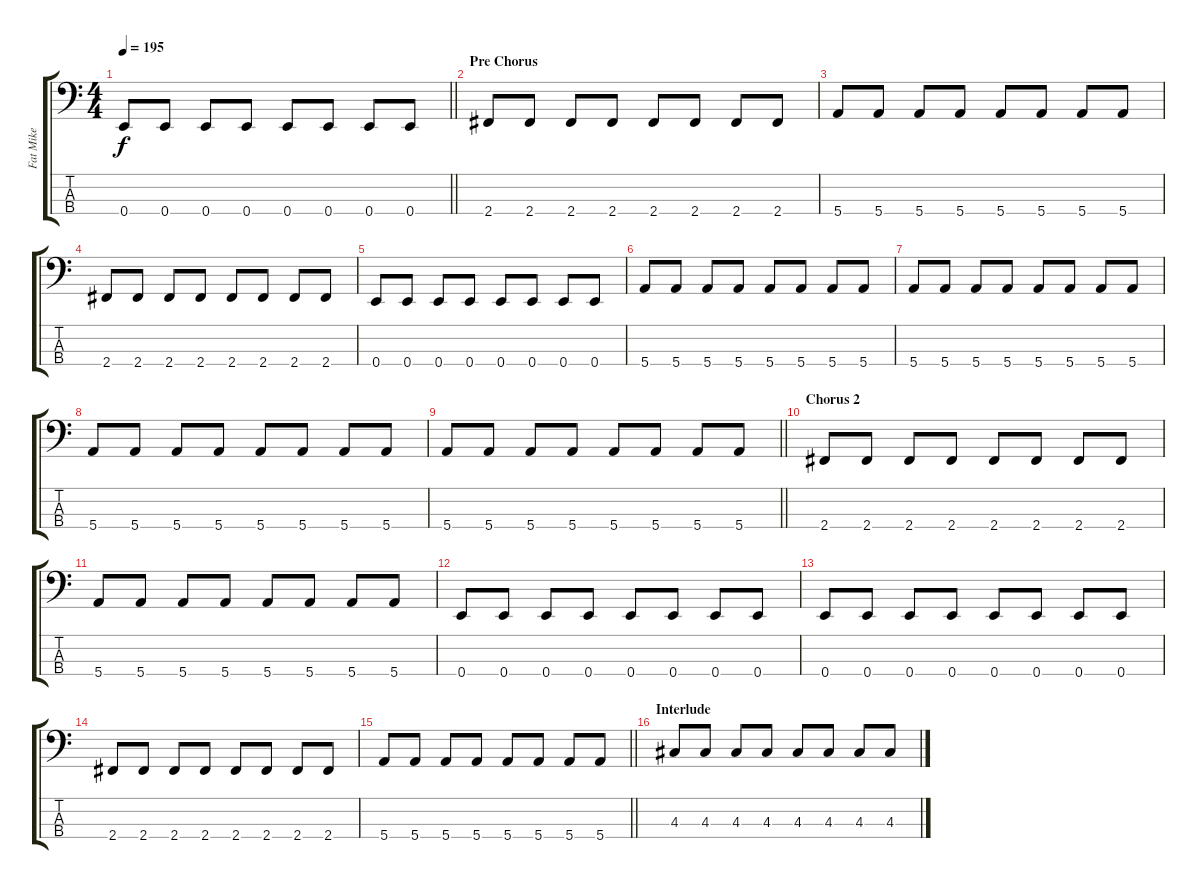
\track ("Fat Mike" "Fat Mike") {instrument electricbassfinger}
\staff {score tabs}
\tuning (G2 D2 A1 E1) {hide}
\ts (4 4)
\tempo 195
\clef f4
\barLineRight lightlight
\ks c
0.4.8{dy f} 0.4.8 0.4.8 0.4.8 0.4.8 0.4.8 0.4.8 0.4.8 |
\section ("" "Pre Chorus")
2.4.8 2.4.8 2.4.8 2.4.8 2.4.8 2.4.8 2.4.8 2.4.8 |
5.4.8 5.4.8 5.4.8 5.4.8 5.4.8 5.4.8 5.4.8 5.4.8 |
2.4.8 2.4.8 2.4.8 2.4.8 2.4.8 2.4.8 2.4.8 2.4.8 |
0.4.8 0.4.8 0.4.8 0.4.8 0.4.8 0.4.8 0.4.8 0.4.8 |
5.4.8 5.4.8 5.4.8 5.4.8 5.4.8 5.4.8 5.4.8 5.4.8 |
5.4.8 5.4.8 5.4.8 5.4.8 5.4.8 5.4.8 5.4.8 5.4.8 |
5.4.8 5.4.8 5.4.8 5.4.8 5.4.8 5.4.8 5.4.8 5.4.8 |
\barLineRight lightlight
5.4.8 5.4.8 5.4.8 5.4.8 5.4.8 5.4.8 5.4.8 5.4.8 |
\section ("" "Chorus 2")
2.4.8 2.4.8 2.4.8 2.4.8 2.4.8 2.4.8 2.4.8 2.4.8 |
5.4.8 5.4.8 5.4.8 5.4.8 5.4.8 5.4.8 5.4.8 5.4.8 |
0.4.8 0.4.8 0.4.8 0.4.8 0.4.8 0.4.8 0.4.8 0.4.8 |
0.4.8 0.4.8 0.4.8 0.4.8 0.4.8 0.4.8 0.4.8 0.4.8 |
2.4.8 2.4.8 2.4.8 2.4.8 2.4.8 2.4.8 2.4.8 2.4.8 |
\barLineRight lightlight
5.4.8 5.4.8 5.4.8 5.4.8 5.4.8 5.4.8 5.4.8 5.4.8 |
\section ("" "Interlude")
4.3.8 4.3.8 4.3.8 4.3.8 4.3.8 4.3.8 4.3.8 4.3.8
